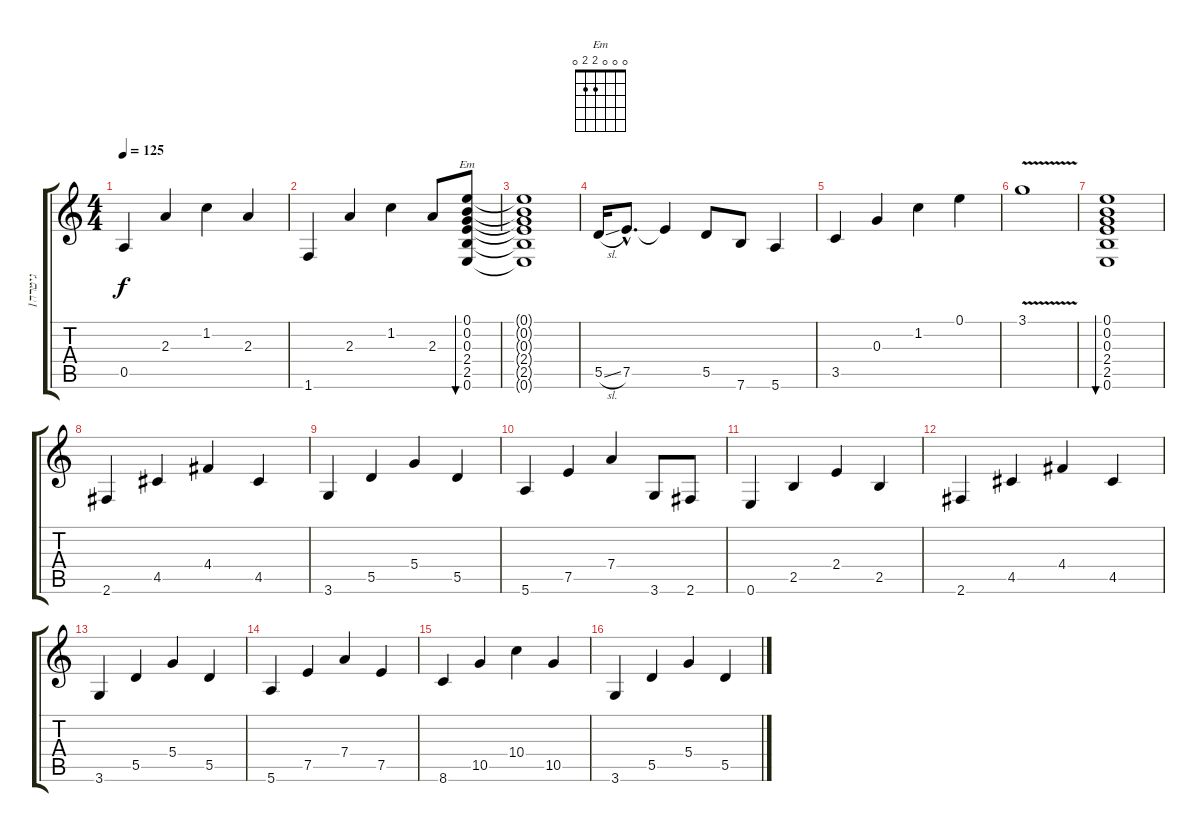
\track ("גיטרה1" "גיטרה1") {instrument overdrivenguitar}
\staff {score tabs}
\tuning (E4 B3 G3 D3 A2 E2) {hide}
\chord ("Em" 0 0 0 2 2 0)
\ts (4 4)
\tempo 125
\clef g2
\ks c
0.5.4{dy f} 2.3.4 1.2.4 2.3.4 |
1.6.4 2.3.4 1.2.4 2.3.8 (0.1 0.2 0.3 2.4 2.5 0.6).8{bu 480 ch "Em"} |
(0.1{t} 0.2{t} 0.3{t} 2.4{t} 2.5{t} 0.6{t}).1 |
5.5{sl}.16 7.5{hac}.8{d} 7.5{t}.4 5.5.8 7.6.8 5.6.4 |
3.5.4 0.3.4 1.2.4 0.1.4 |
3.1{v}.1 |
(0.1 0.2 0.3 2.4 2.5 0.6).1{bu 480} |
2.6.4 4.5.4 4.4.4 4.5.4 |
3.6.4 5.5.4 5.4.4 5.5.4 |
5.6.4 7.5.4 7.4.4 3.6.8 2.6.8 |
0.6.4 2.5.4 2.4.4 2.5.4 |
2.6.4 4.5.4 4.4.4 4.5.4 |
3.6.4 5.5.4 5.4.4 5.5.4 |
5.6.4 7.5.4 7.4.4 7.5.4 |
8.6.4 10.5.4 10.4.4 10.5.4 |
3.6.4 5.5.4 5.4.4 5.5.4
